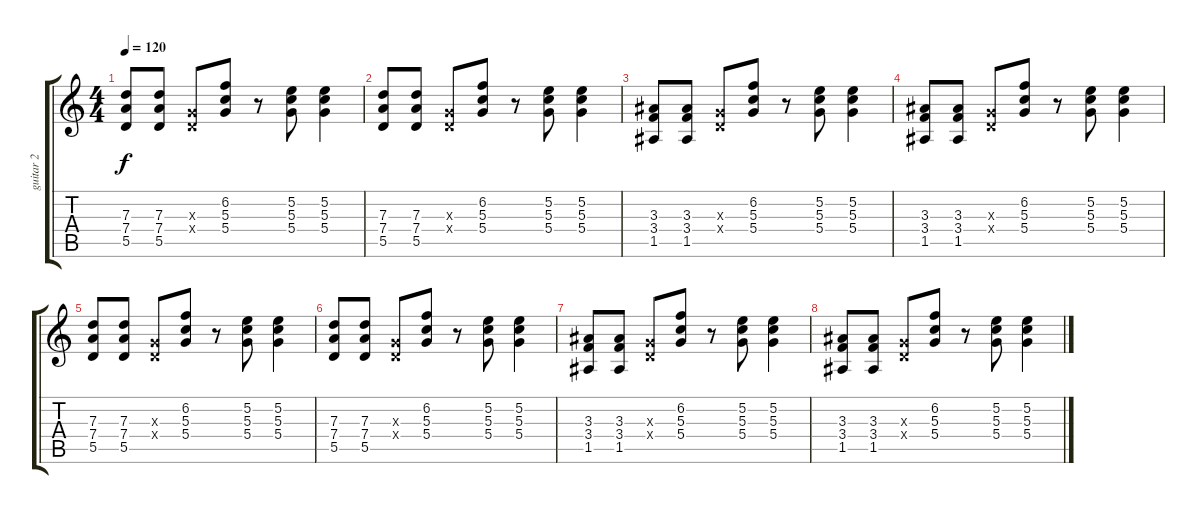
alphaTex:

\track ("guitar 2" "guitar 2") {instrument distortionguitar}
\staff {score tabs}
\tuning (E4 B3 G3 D3 A2 E2) {hide}
\ts (4 4)
\tempo 120
\clef g2
\ks c
(7.3 7.4 5.5).8{dy f} (7.3 7.4 5.5).8 (0.3{x} 0.4{x}).8 (6.2 5.3 5.4).8 r.8 (5.2 5.3 5.4).8 (5.2 5.3 5.4).4 |
(7.3 7.4 5.5).8 (7.3 7.4 5.5).8 (0.3{x} 0.4{x}).8 (6.2 5.3 5.4).8 r.8 (5.2 5.3 5.4).8 (5.2 5.3 5.4).4 |
(3.3 3.4 1.5).8 (3.3 3.4 1.5).8 (0.3{x} 0.4{x}).8 (6.2 5.3 5.4).8 r.8 (5.2 5.3 5.4).8 (5.2 5.3 5.4).4 |
(3.3 3.4 1.5).8 (3.3 3.4 1.5).8 (0.3{x} 0.4{x}).8 (6.2 5.3 5.4).8 r.8 (5.2 5.3 5.4).8 (5.2 5.3 5.4).4 |
(7.3 7.4 5.5).8 (7.3 7.4 5.5).8 (0.3{x} 0.4{x}).8 (6.2 5.3 5.4).8 r.8 (5.2 5.3 5.4).8 (5.2 5.3 5.4).4 |
(7.3 7.4 5.5).8 (7.3 7.4 5.5).8 (0.3{x} 0.4{x}).8 (6.2 5.3 5.4).8 r.8 (5.2 5.3 5.4).8 (5.2 5.3 5.4).4 |
(3.3 3.4 1.5).8 (3.3 3.4 1.5).8 (0.3{x} 0.4{x}).8 (6.2 5.3 5.4).8 r.8 (5.2 5.3 5.4).8 (5.2 5.3 5.4).4 |
(3.3 3.4 1.5).8 (3.3 3.4 1.5).8 (0.3{x} 0.4{x}).8 (6.2 5.3 5.4).8 r.8 (5.2 5.3 5.4).8 (5.2 5.3 5.4).4
